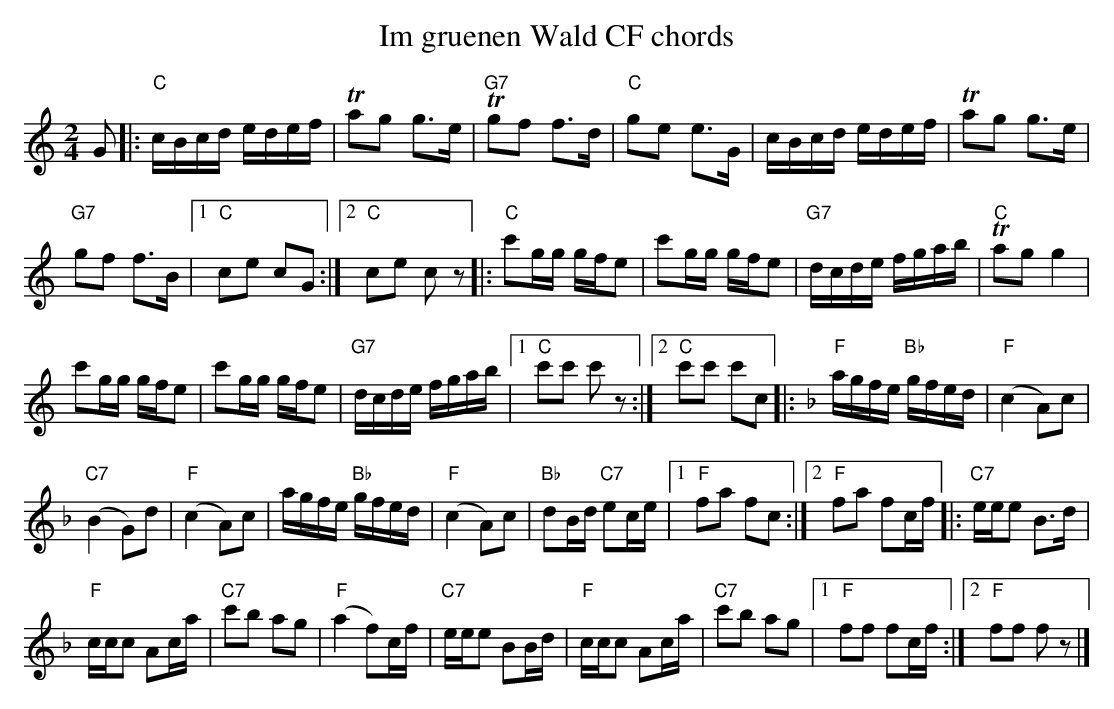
X:1
T: Im gruenen Wald CF chords
M:2/4
L:1/16
K:C %%MIDI gchordon
G2 |: "C"cBcd edef | Ta2g2 g3e | "G7"Tg2f2 f3d | "C"g2e2 e3G | cBcd edef | Ta2g2 g3e |
"G7"g2f2 f3B |1 "C"c2e2 c2G2 :|2 "C"c2e2 c2z2 |: "C"c'2gg gfe2 |  c'2gg gfe2 | "G7"dcde fgab | "C"Ta2g2 g4 |
c'2gg gfe2 | c'2gg gfe2 | "G7"dcde fgab |1 "C"c'2c'2 c'2z2 :|2 "C"c'2c'2 c'2c2 |: [K:F] "F"agfe "Bb"gfed | ("F"c4A2)c2 |
("C7"B4G2)d2 | ("F"c4A2)c2 | agfe "Bb"gfed | ("F"c4A2)c2 | "Bb"d2Bd "C7"e2ce |1 "F"f2a2 f2c2 :|2 "F"f2a2 f2cf |: "C7"eee2 B3d |
 "F"ccc2 A2ca | "C7"c'2b2 a2g2 | ("F"a4 f2)cf | "C7"eee2 B2Bd | "F"ccc2 A2ca | "C7"c'2b2 a2g2 |1 "F"f2f2 f2cf :|2 "F"f2f2 f2z2 |]
